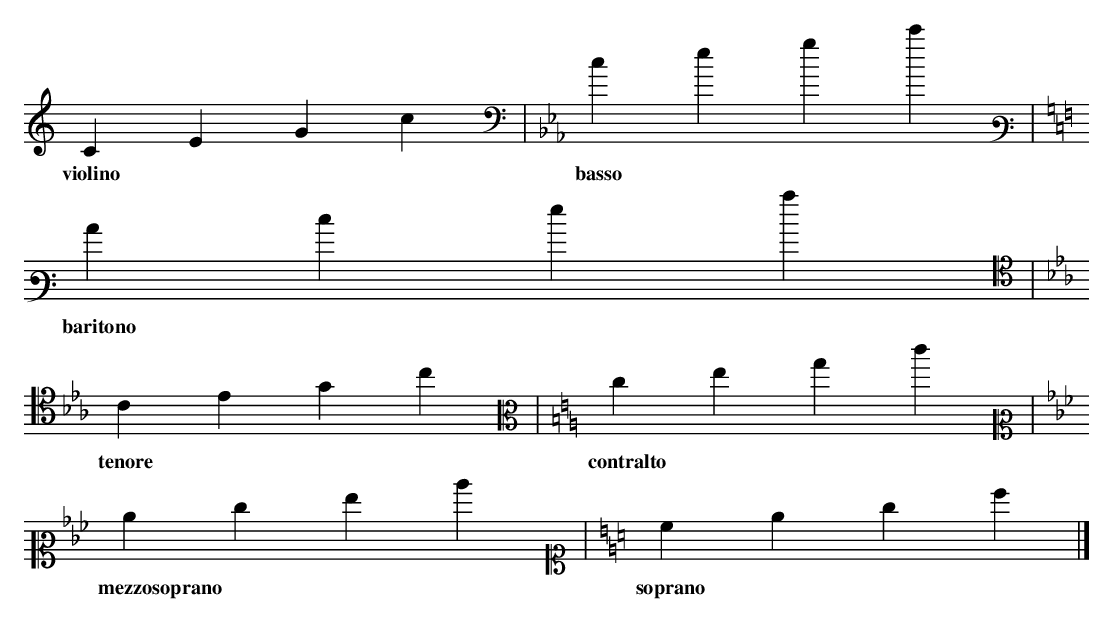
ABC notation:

X:1
L: 1/4
K: C
CEGc | [K: Cm bass]cegc' |
w: violino | basso ***
[K: C bass3]cegc' |
w: baritono ***
[K: Cm alto4]CEGc| [K: C alto]cegc' |
w: tenore | contralto ***
[K: Cm alto2]cegc' | [K: C alto1]cegc' |]
w: mezzosoprano | soprano ***
